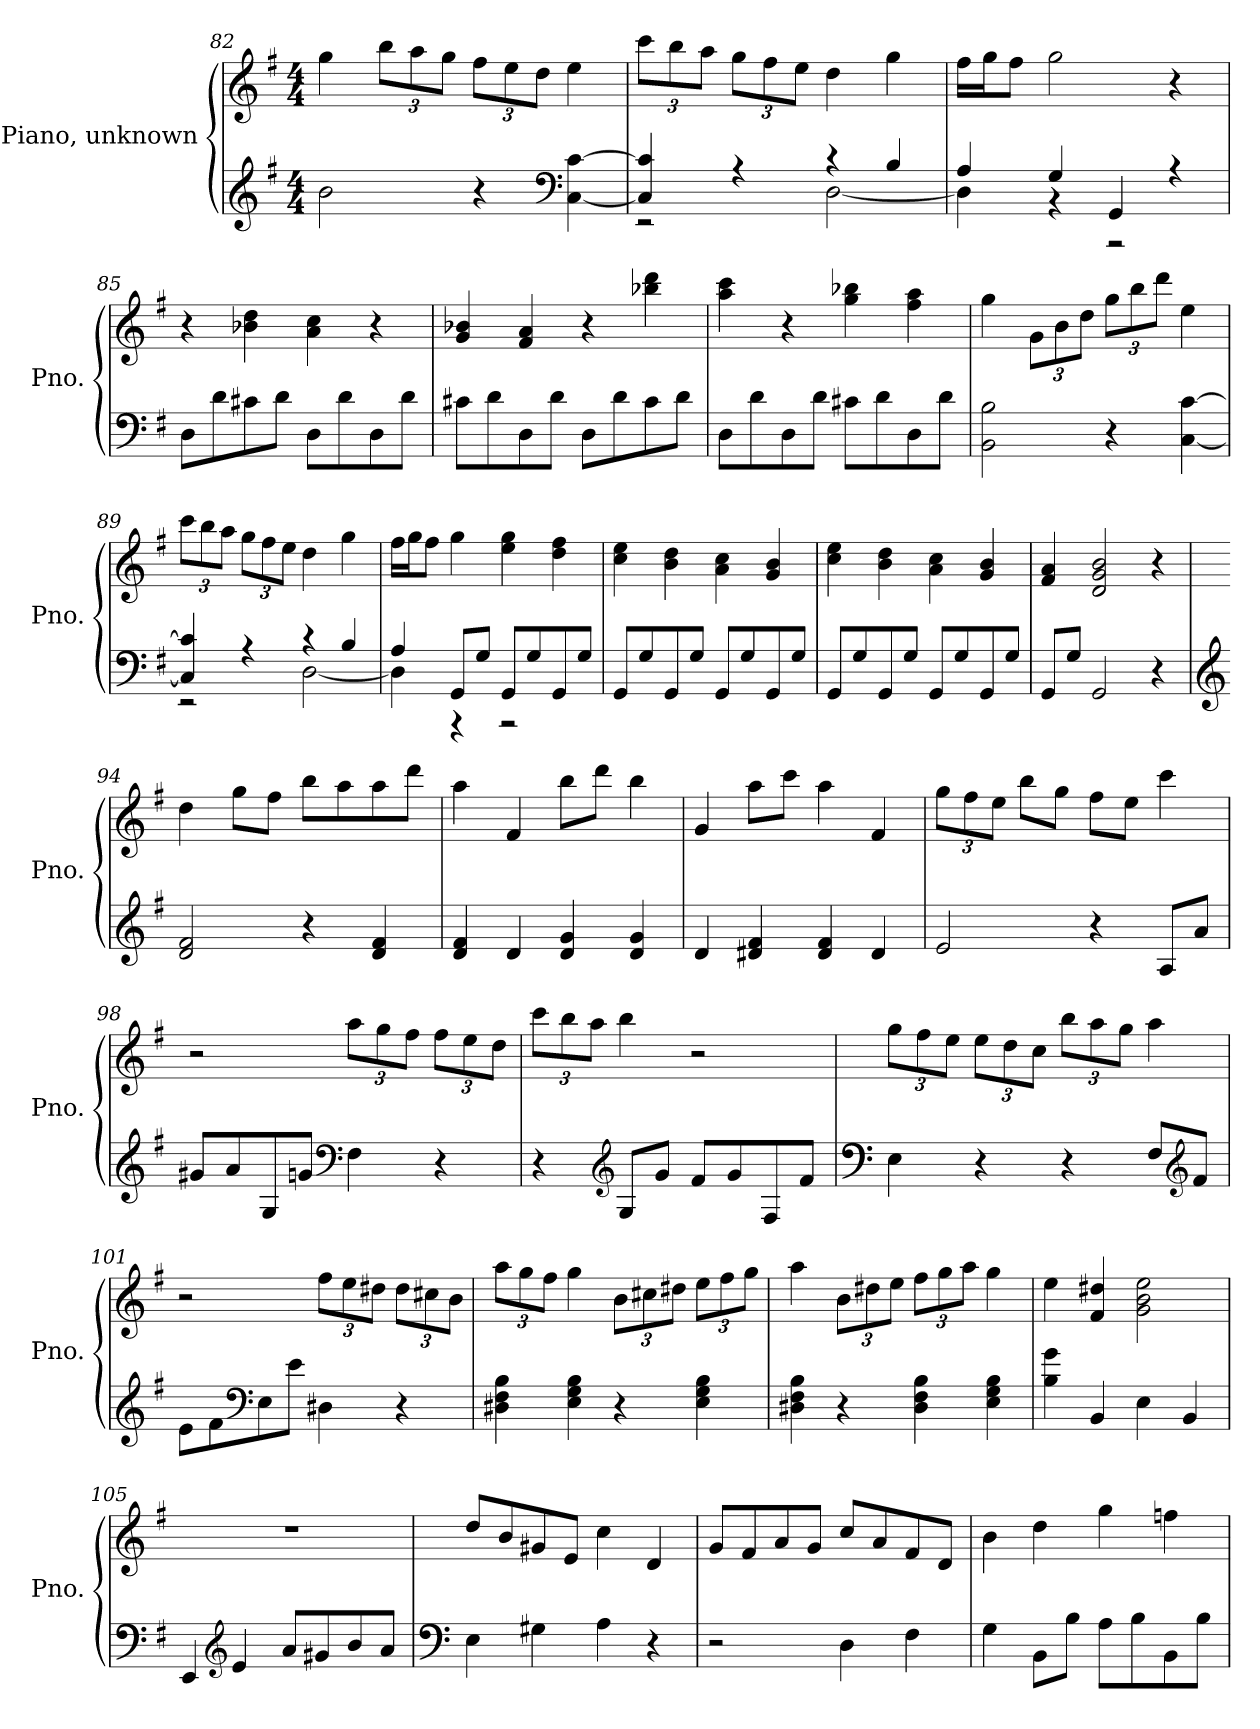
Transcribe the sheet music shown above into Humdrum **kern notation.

**kern	**kern
*part1	*part1
*staff2	*staff1
*I"Piano, unknown	*
*I'Pno.	*
*clefG2	*clefG2
*k[f#]	*k[f#]
*M4/4	*M4/4
=82	=82
2b\	4gg\
*	*Xbrackettup
.	12bb\L
.	12aa\
.	12gg\J
4r	12ff#\L
.	12ee\
.	12dd\J
*clefF4	*
[4C\ [4c\	4ee\
=83	=83
*^	*
4C/] 4c/]	2r	12ccc\L
.	.	12bb\
.	.	12aa\J
4r	.	12gg\L
.	.	12ff#\
.	.	12ee\J
4r	[2D\	4dd\
4B/	.	4gg\
=84	=84	=84
4A/	4D\]	16ff#\LL
.	.	16gg\J
.	.	8ff#\J
4G/	4r	2gg\
4GG/	2r	.
4r	.	4r
*v	*v	*
!!LO:LB:g=z
=85	=85
8D\L	4r
8d\	.
8c#X\	4b-X\ 4dd\
8d\J	.
8D\L	4a\ 4cc\
8d\	.
8D\	4r
8d\J	.
=86	=86
8c#X\L	4g/ 4b-X/
8d\	.
8D\	4f#/ 4a/
8d\J	.
8D\L	4r
8d\	.
8c#\	4bb-X\ 4ddd\
8d\J	.
=87	=87
8D\L	4aa\ 4ccc\
8d\	.
8D\	4r
8d\J	.
8c#X\L	4gg\ 4bb-X\
8d\	.
8D\	4ff#\ 4aa\
8d\J	.
=88	=88
2BB\ 2B\	4gg\
.	12g\L
.	12b\
.	12dd\J
4r	12gg\L
.	12bb\
.	12ddd\J
[4C\ [4c\	4ee\
!!LO:LB:g=z
=89	=89
*^	*
4C/] 4c/]	2r	12ccc\L
.	.	12bb\
.	.	12aa\J
4r	.	12gg\L
.	.	12ff#\
.	.	12ee\J
4r	[2D\	4dd\
4B/	.	4gg\
=90	=90	=90
4A/	4D\]	16ff#\LL
.	.	16gg\J
.	.	8ff#\J
8GG/L	4r	4gg\
8G/J	.	.
8GG/L	2r	4ee\ 4gg\
8G/	.	.
8GG/	.	4dd\ 4ff#\
8G/J	.	.
*v	*v	*
=91	=91
8GG/L	4cc\ 4ee\
8G/	.
8GG/	4b\ 4dd\
8G/J	.
8GG/L	4a\ 4cc\
8G/	.
8GG/	4g/ 4b/
8G/J	.
=92	=92
8GG/L	4cc\ 4ee\
8G/	.
8GG/	4b\ 4dd\
8G/J	.
8GG/L	4a\ 4cc\
8G/	.
8GG/	4g/ 4b/
8G/J	.
=93	=93
8GG/L	4f#/ 4a/
8G/J	.
2GG/	2d/ 2g/ 2b/
4r	4r
!!LO:LB:g=z
=94	=94
*clefG2	*
2d/ 2f#/	4dd\
.	8gg\L
.	8ff#\J
4r	8bb\L
.	8aa\
4d/ 4f#/	8aa\
.	8ddd\J
=95	=95
4d/ 4f#/	4aa\
4d/	4f#/
4d/ 4g/	8bb\L
.	8ddd\J
4d/ 4g/	4bb\
=96	=96
4d/	4g/
4d#X/ 4f#/	8aa\L
.	8ccc\J
4d#/ 4f#/	4aa\
4d#/	4f#/
=97	=97
2e/	12gg\L
.	12ff#\
.	12ee\J
.	8bb\L
.	8gg\J
4r	8ff#\L
.	8ee\J
8A/L	4ccc\
8a/J	.
=98	=98
8g#X/L	2r
8a/	.
8G/	.
8gn/J	.
*clefF4	*
4F#\	12aa\L
.	12gg\
.	12ff#\J
4r	12ff#\L
.	12ee\
.	12dd\J
!!LO:PB:g=z
=99	=99
4r	12ccc\L
.	12bb\
.	12aa\J
*clefG2	*
8G/L	4bb\
8g/J	.
8f#/L	2r
8g/	.
8F#/	.
8f#/J	.
=100	=100
*clefF4	*
4E\	12gg\L
.	12ff#\
.	12ee\J
4r	12ee\L
.	12dd\
.	12cc\J
4r	12bb\L
.	12aa\
.	12gg\J
8F#/L	4aa\
*clefG2	*
8f#/J	.
=101	=101
8e\L	2r
8f#\	.
*clefF4	*
8E\	.
8e\J	.
4D#X\	12ff#\L
.	12ee\
.	12dd#X\J
4r	12dd#\L
.	12cc#X\
.	12b\J
!!LO:LB:g=z
=102	=102
4D#X\ 4F#\ 4B\	12aa\L
.	12gg\
.	12ff#\J
4E\ 4G\ 4B\	4gg\
4r	12b\L
.	12cc#X\
.	12dd#X\J
4E\ 4G\ 4B\	12ee\L
.	12ff#\
.	12gg\J
=103	=103
4D#X\ 4F#\ 4B\	4aa\
4r	12b\L
.	12dd#X\
.	12ee\J
4D#\ 4F#\ 4B\	12ff#\L
.	12gg\
.	12aa\J
4E\ 4G\ 4B\	4gg\
=104	=104
4B\ 4g\	4ee\
4BB/	4f#/ 4dd#X/
4E\	2g\ 2b\ 2ee\
4BB/	.
=105	=105
4EE/	1r
*clefG2	*
4e/	.
8a/L	.
8g#X/	.
8b/	.
8a/J	.
!!LO:LB:g=z
=106	=106
*clefF4	*
4E\	8dd/L
.	8b/
4G#X\	8g#X/
.	8e/J
4A\	4cc\
4r	4d/
=107	=107
2r	8g/L
.	8f#/
.	8a/
.	8g/J
4D\	8cc/L
.	8a/
4F#\	8f#/
.	8d/J
=108	=108
4G\	4b\
8BB\L	4dd\
8B\J	.
8A\L	4gg\
8B\	.
8BB\	4ffn\
8B\J	.
=	=
*-	*-
